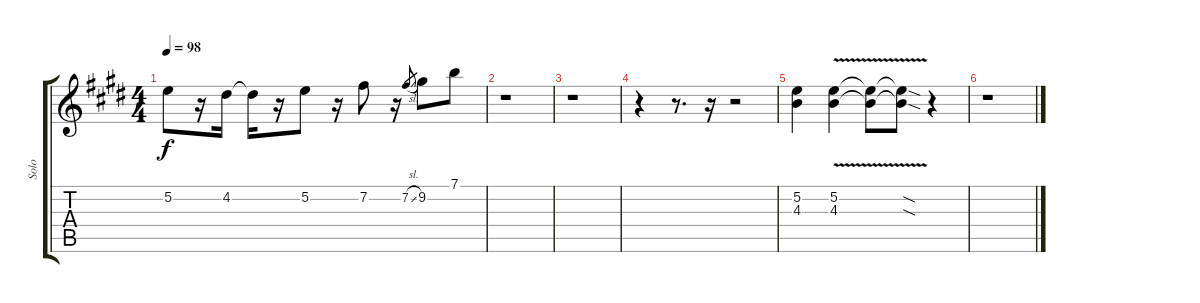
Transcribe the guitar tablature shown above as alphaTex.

\track ("Solo" "Solo") {instrument distortionguitar}
\staff {score tabs}
\tuning (E4 B3 G3 D3 A2 E2) {hide}
\ts (4 4)
\tempo 98
\clef g2
\ks c#minor
5.2.8{dy f} r.16 4.2.16 4.2{t}.16 r.16 5.2.8 r.16 7.2.8 r.16 7.2{sl}.8{gr} 9.2.8 7.1.8 |
r.1 |
\ks e
r.1 |
\ks c#minor
r.4 r.8{d} r.16 r.2 |
(5.2 4.3).4 (5.2{v} 4.3{v}).4 (5.2{v t} 4.3{v t}).8 (5.2{sod t} 4.3{sod t}).8 r.4 |
r.1
